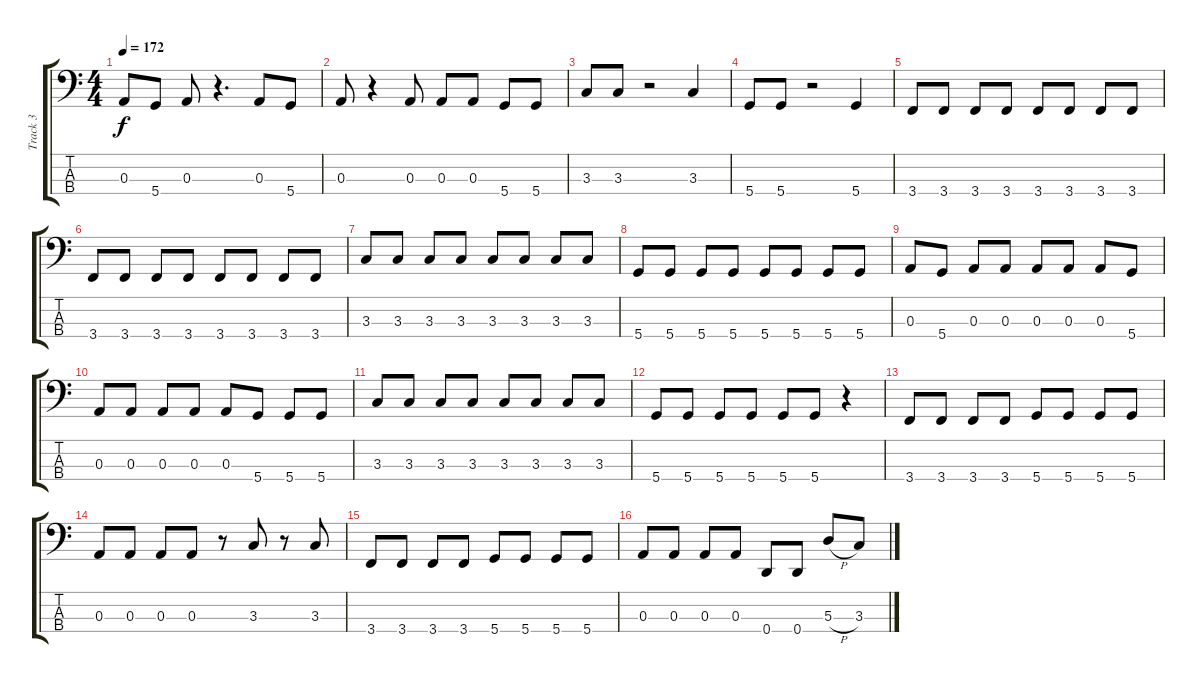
\track ("Track 3" "Track 3") {instrument electricbasspick}
\staff {score tabs}
\tuning (G2 D2 A1 D1) {hide}
\ts (4 4)
\tempo 172
\clef f4
\ks c
0.3.8{dy f} 5.4.8 0.3.8 r.4{d} 0.3.8 5.4.8 |
0.3.8 r.4 0.3.8 0.3.8 0.3.8 5.4.8 5.4.8 |
3.3.8 3.3.8 r.2 3.3.4 |
5.4.8 5.4.8 r.2 5.4.4 |
3.4.8 3.4.8 3.4.8 3.4.8 3.4.8 3.4.8 3.4.8 3.4.8 |
3.4.8 3.4.8 3.4.8 3.4.8 3.4.8 3.4.8 3.4.8 3.4.8 |
3.3.8 3.3.8 3.3.8 3.3.8 3.3.8 3.3.8 3.3.8 3.3.8 |
5.4.8 5.4.8 5.4.8 5.4.8 5.4.8 5.4.8 5.4.8 5.4.8 |
0.3.8 5.4.8 0.3.8 0.3.8 0.3.8 0.3.8 0.3.8 5.4.8 |
0.3.8 0.3.8 0.3.8 0.3.8 0.3.8 5.4.8 5.4.8 5.4.8 |
3.3.8 3.3.8 3.3.8 3.3.8 3.3.8 3.3.8 3.3.8 3.3.8 |
5.4.8 5.4.8 5.4.8 5.4.8 5.4.8 5.4.8 r.4 |
3.4.8 3.4.8 3.4.8 3.4.8 5.4.8 5.4.8 5.4.8 5.4.8 |
0.3.8 0.3.8 0.3.8 0.3.8 r.8 3.3.8 r.8 3.3.8 |
3.4.8 3.4.8 3.4.8 3.4.8 5.4.8 5.4.8 5.4.8 5.4.8 |
0.3.8 0.3.8 0.3.8 0.3.8 0.4.8 0.4.8 5.3{h}.8 3.3.8
